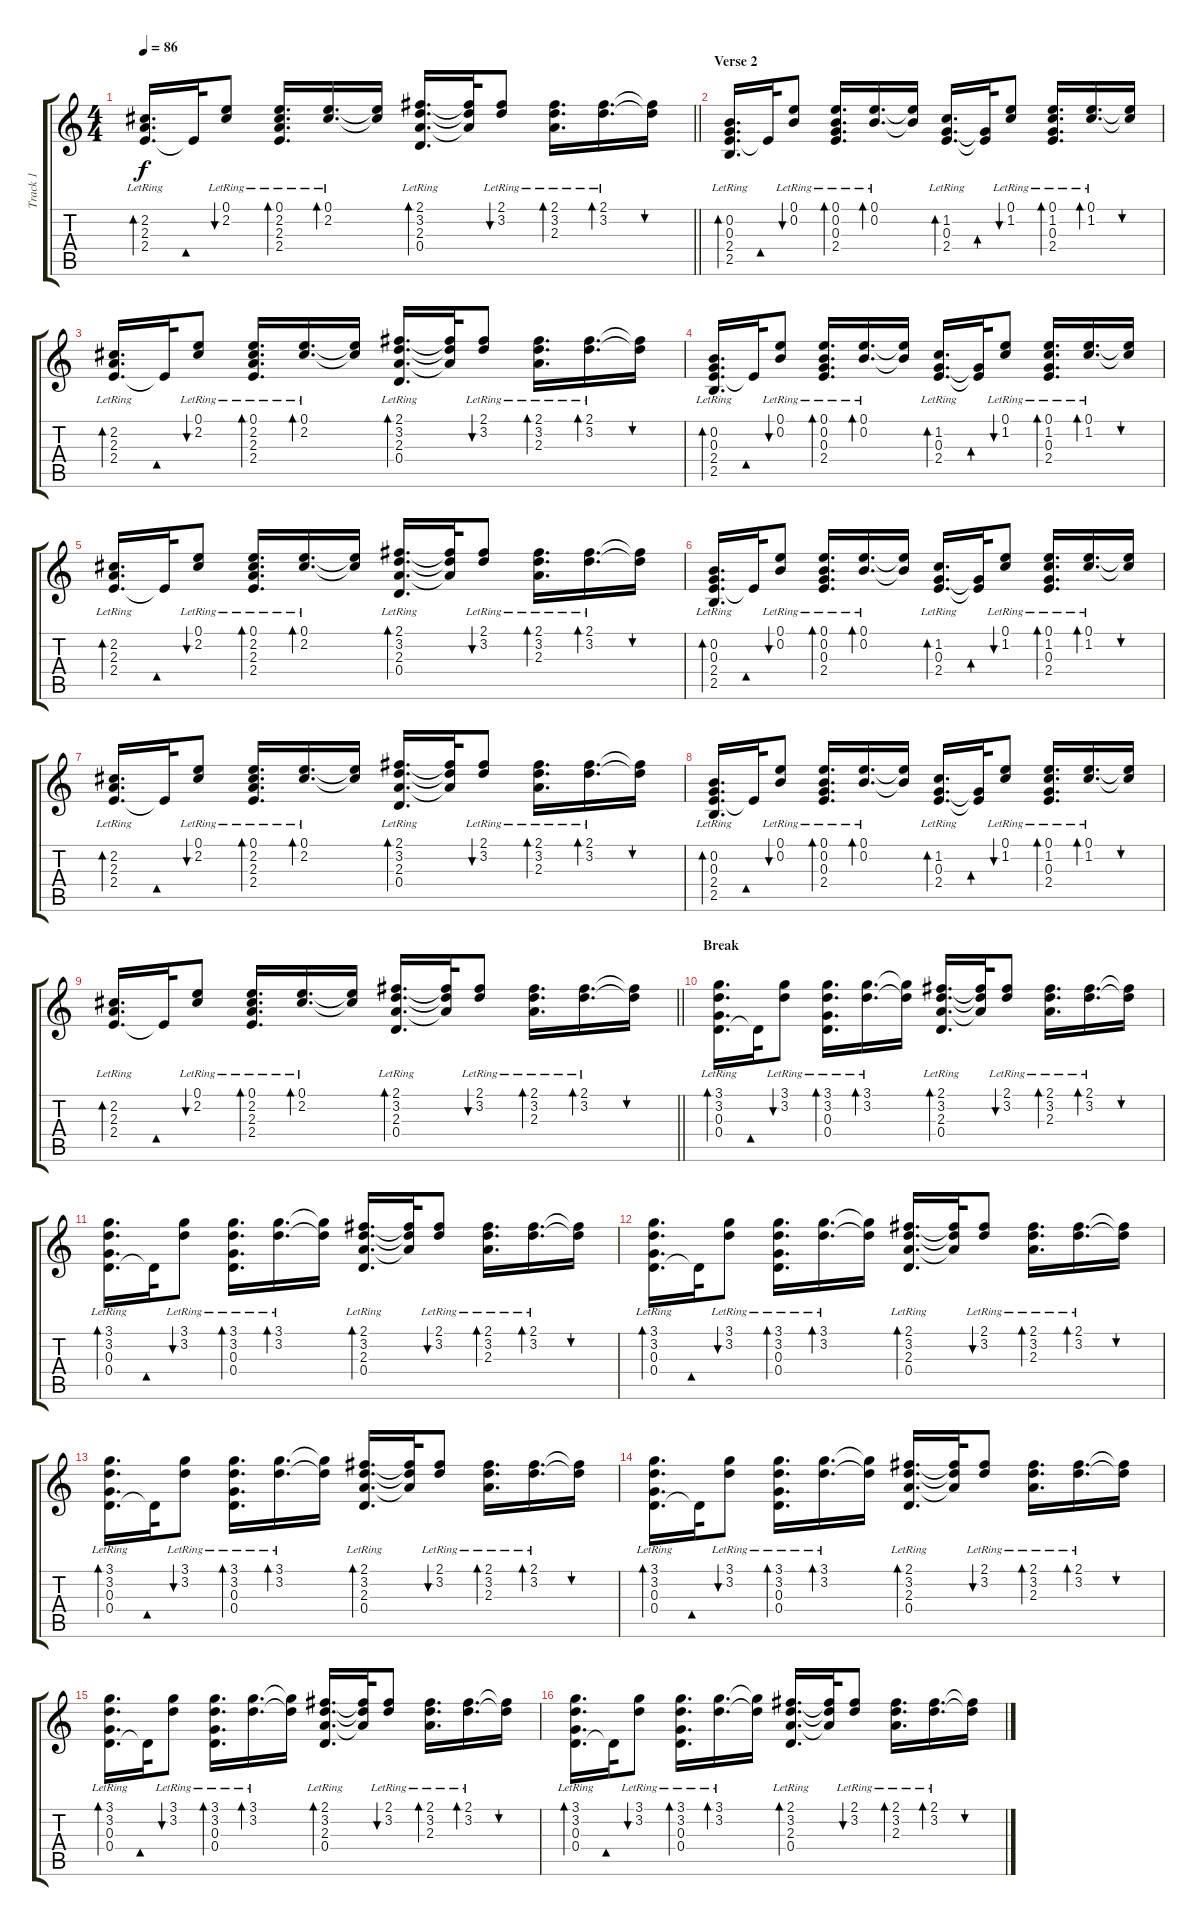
\track ("Track 1" "Track 1") {instrument acousticguitarsteel}
\staff {score tabs}
\tuning (E4 B3 G3 D3 A2 E2) {hide}
\ts (4 4)
\tempo 86
\clef g2
\barLineRight lightlight
\ks c
(2.2{lr} 2.3{lr} 2.4{lr}).16{d bd 60 dy f} 2.4{t}.32{bd 60} (0.1{lr} 2.2{lr}).8{bu 60} (0.1{lr} 2.2{lr} 2.3{lr} 2.4{lr}).16{d bd 60} (0.1{lr} 2.2{lr}).16{d bd 60} (0.1{t} 2.2{t}).16 (2.1{lr} 3.2{lr} 2.3{lr} 0.4).16{d bd 60} (2.1{t} 3.2{t} 2.3{t}).32 (2.1{lr} 3.2{lr}).8{bu 60} (2.1{lr} 3.2{lr} 2.3{lr}).16{d bd 60} (2.1{lr} 3.2{lr}).16{d bd 60} (2.1{t} 3.2{t}).16{bu 60} |
\section ("" "Verse 2")
(0.2{lr} 0.3{lr} 2.4{lr} 2.5).16{d bd 60} 2.4{t}.32{bd 60} (0.1{lr} 0.2{lr}).8{bu 60} (0.1{lr} 0.2{lr} 0.3{lr} 2.4{lr}).16{d bd 60} (0.1{lr} 0.2{lr}).16{d bd 60} (0.1{t} 0.2{t}).16 (1.2 0.3{lr} 2.4{lr}).16{d bd 60} (0.3{t} 2.4{t}).32{bd 60} (0.1{lr} 1.2{lr}).8{bu 60} (0.1{lr} 1.2{lr} 0.3{lr} 2.4{lr}).16{d bd 60} (0.1{lr} 1.2{lr}).16{d bd 60} (0.1{t} 1.2{t}).16{bu 60} |
(2.2{lr} 2.3{lr} 2.4{lr}).16{d bd 60} 2.4{t}.32{bd 60} (0.1{lr} 2.2{lr}).8{bu 60} (0.1{lr} 2.2{lr} 2.3{lr} 2.4{lr}).16{d bd 60} (0.1{lr} 2.2{lr}).16{d bd 60} (0.1{t} 2.2{t}).16 (2.1{lr} 3.2{lr} 2.3{lr} 0.4).16{d bd 60} (2.1{t} 3.2{t} 2.3{t}).32 (2.1{lr} 3.2{lr}).8{bu 60} (2.1{lr} 3.2{lr} 2.3{lr}).16{d bd 60} (2.1{lr} 3.2{lr}).16{d bd 60} (2.1{t} 3.2{t}).16{bu 60} |
(0.2{lr} 0.3{lr} 2.4{lr} 2.5).16{d bd 60} 2.4{t}.32{bd 60} (0.1{lr} 0.2{lr}).8{bu 60} (0.1{lr} 0.2{lr} 0.3{lr} 2.4{lr}).16{d bd 60} (0.1{lr} 0.2{lr}).16{d bd 60} (0.1{t} 0.2{t}).16 (1.2 0.3{lr} 2.4{lr}).16{d bd 60} (0.3{t} 2.4{t}).32{bd 60} (0.1{lr} 1.2{lr}).8{bu 60} (0.1{lr} 1.2{lr} 0.3{lr} 2.4{lr}).16{d bd 60} (0.1{lr} 1.2{lr}).16{d bd 60} (0.1{t} 1.2{t}).16{bu 60} |
(2.2{lr} 2.3{lr} 2.4{lr}).16{d bd 60} 2.4{t}.32{bd 60} (0.1{lr} 2.2{lr}).8{bu 60} (0.1{lr} 2.2{lr} 2.3{lr} 2.4{lr}).16{d bd 60} (0.1{lr} 2.2{lr}).16{d bd 60} (0.1{t} 2.2{t}).16 (2.1{lr} 3.2{lr} 2.3{lr} 0.4).16{d bd 60} (2.1{t} 3.2{t} 2.3{t}).32 (2.1{lr} 3.2{lr}).8{bu 60} (2.1{lr} 3.2{lr} 2.3{lr}).16{d bd 60} (2.1{lr} 3.2{lr}).16{d bd 60} (2.1{t} 3.2{t}).16{bu 60} |
(0.2{lr} 0.3{lr} 2.4{lr} 2.5).16{d bd 60} 2.4{t}.32{bd 60} (0.1{lr} 0.2{lr}).8{bu 60} (0.1{lr} 0.2{lr} 0.3{lr} 2.4{lr}).16{d bd 60} (0.1{lr} 0.2{lr}).16{d bd 60} (0.1{t} 0.2{t}).16 (1.2 0.3{lr} 2.4{lr}).16{d bd 60} (0.3{t} 2.4{t}).32{bd 60} (0.1{lr} 1.2{lr}).8{bu 60} (0.1{lr} 1.2{lr} 0.3{lr} 2.4{lr}).16{d bd 60} (0.1{lr} 1.2{lr}).16{d bd 60} (0.1{t} 1.2{t}).16{bu 60} |
(2.2{lr} 2.3{lr} 2.4{lr}).16{d bd 60} 2.4{t}.32{bd 60} (0.1{lr} 2.2{lr}).8{bu 60} (0.1{lr} 2.2{lr} 2.3{lr} 2.4{lr}).16{d bd 60} (0.1{lr} 2.2{lr}).16{d bd 60} (0.1{t} 2.2{t}).16 (2.1{lr} 3.2{lr} 2.3{lr} 0.4).16{d bd 60} (2.1{t} 3.2{t} 2.3{t}).32 (2.1{lr} 3.2{lr}).8{bu 60} (2.1{lr} 3.2{lr} 2.3{lr}).16{d bd 60} (2.1{lr} 3.2{lr}).16{d bd 60} (2.1{t} 3.2{t}).16{bu 60} |
(0.2{lr} 0.3{lr} 2.4{lr} 2.5).16{d bd 60} 2.4{t}.32{bd 60} (0.1{lr} 0.2{lr}).8{bu 60} (0.1{lr} 0.2{lr} 0.3{lr} 2.4{lr}).16{d bd 60} (0.1{lr} 0.2{lr}).16{d bd 60} (0.1{t} 0.2{t}).16 (1.2 0.3{lr} 2.4{lr}).16{d bd 60} (0.3{t} 2.4{t}).32{bd 60} (0.1{lr} 1.2{lr}).8{bu 60} (0.1{lr} 1.2{lr} 0.3{lr} 2.4{lr}).16{d bd 60} (0.1{lr} 1.2{lr}).16{d bd 60} (0.1{t} 1.2{t}).16{bu 60} |
\barLineRight lightlight
(2.2{lr} 2.3{lr} 2.4{lr}).16{d bd 60} 2.4{t}.32{bd 60} (0.1{lr} 2.2{lr}).8{bu 60} (0.1{lr} 2.2{lr} 2.3{lr} 2.4{lr}).16{d bd 60} (0.1{lr} 2.2{lr}).16{d bd 60} (0.1{t} 2.2{t}).16 (2.1{lr} 3.2{lr} 2.3{lr} 0.4).16{d bd 60} (2.1{t} 3.2{t} 2.3{t}).32 (2.1{lr} 3.2{lr}).8{bu 60} (2.1{lr} 3.2{lr} 2.3{lr}).16{d bd 60} (2.1{lr} 3.2{lr}).16{d bd 60} (2.1{t} 3.2{t}).16{bu 60} |
\section ("" "Break")
(3.1 3.2{lr} 0.3{lr} 0.4{lr}).16{d bd 60} 0.4{t}.32{bd 60} (3.1{lr} 3.2{lr}).8{bu 60} (3.1{lr} 3.2{lr} 0.3{lr} 0.4{lr}).16{d bd 60} (3.1{lr} 3.2{lr}).16{d bd 60} (3.1{t} 3.2{t}).16 (2.1{lr} 3.2{lr} 2.3{lr} 0.4).16{d bd 60} (2.1{t} 3.2{t} 2.3{t}).32 (2.1{lr} 3.2{lr}).8{bu 60} (2.1{lr} 3.2{lr} 2.3{lr}).16{d bd 60} (2.1{lr} 3.2{lr}).16{d bd 60} (2.1{t} 3.2{t}).16{bu 60} |
(3.1 3.2{lr} 0.3{lr} 0.4{lr}).16{d bd 60} 0.4{t}.32{bd 60} (3.1{lr} 3.2{lr}).8{bu 60} (3.1{lr} 3.2{lr} 0.3{lr} 0.4{lr}).16{d bd 60} (3.1{lr} 3.2{lr}).16{d bd 60} (3.1{t} 3.2{t}).16 (2.1{lr} 3.2{lr} 2.3{lr} 0.4).16{d bd 60} (2.1{t} 3.2{t} 2.3{t}).32 (2.1{lr} 3.2{lr}).8{bu 60} (2.1{lr} 3.2{lr} 2.3{lr}).16{d bd 60} (2.1{lr} 3.2{lr}).16{d bd 60} (2.1{t} 3.2{t}).16{bu 60} |
(3.1 3.2{lr} 0.3{lr} 0.4{lr}).16{d bd 60} 0.4{t}.32{bd 60} (3.1{lr} 3.2{lr}).8{bu 60} (3.1{lr} 3.2{lr} 0.3{lr} 0.4{lr}).16{d bd 60} (3.1{lr} 3.2{lr}).16{d bd 60} (3.1{t} 3.2{t}).16 (2.1{lr} 3.2{lr} 2.3{lr} 0.4).16{d bd 60} (2.1{t} 3.2{t} 2.3{t}).32 (2.1{lr} 3.2{lr}).8{bu 60} (2.1{lr} 3.2{lr} 2.3{lr}).16{d bd 60} (2.1{lr} 3.2{lr}).16{d bd 60} (2.1{t} 3.2{t}).16{bu 60} |
(3.1 3.2{lr} 0.3{lr} 0.4{lr}).16{d bd 60} 0.4{t}.32{bd 60} (3.1{lr} 3.2{lr}).8{bu 60} (3.1{lr} 3.2{lr} 0.3{lr} 0.4{lr}).16{d bd 60} (3.1{lr} 3.2{lr}).16{d bd 60} (3.1{t} 3.2{t}).16 (2.1{lr} 3.2{lr} 2.3{lr} 0.4).16{d bd 60} (2.1{t} 3.2{t} 2.3{t}).32 (2.1{lr} 3.2{lr}).8{bu 60} (2.1{lr} 3.2{lr} 2.3{lr}).16{d bd 60} (2.1{lr} 3.2{lr}).16{d bd 60} (2.1{t} 3.2{t}).16{bu 60} |
(3.1 3.2{lr} 0.3{lr} 0.4{lr}).16{d bd 60} 0.4{t}.32{bd 60} (3.1{lr} 3.2{lr}).8{bu 60} (3.1{lr} 3.2{lr} 0.3{lr} 0.4{lr}).16{d bd 60} (3.1{lr} 3.2{lr}).16{d bd 60} (3.1{t} 3.2{t}).16 (2.1{lr} 3.2{lr} 2.3{lr} 0.4).16{d bd 60} (2.1{t} 3.2{t} 2.3{t}).32 (2.1{lr} 3.2{lr}).8{bu 60} (2.1{lr} 3.2{lr} 2.3{lr}).16{d bd 60} (2.1{lr} 3.2{lr}).16{d bd 60} (2.1{t} 3.2{t}).16{bu 60} |
(3.1 3.2{lr} 0.3{lr} 0.4{lr}).16{d bd 60} 0.4{t}.32{bd 60} (3.1{lr} 3.2{lr}).8{bu 60} (3.1{lr} 3.2{lr} 0.3{lr} 0.4{lr}).16{d bd 60} (3.1{lr} 3.2{lr}).16{d bd 60} (3.1{t} 3.2{t}).16 (2.1{lr} 3.2{lr} 2.3{lr} 0.4).16{d bd 60} (2.1{t} 3.2{t} 2.3{t}).32 (2.1{lr} 3.2{lr}).8{bu 60} (2.1{lr} 3.2{lr} 2.3{lr}).16{d bd 60} (2.1{lr} 3.2{lr}).16{d bd 60} (2.1{t} 3.2{t}).16{bu 60} |
(3.1 3.2{lr} 0.3{lr} 0.4{lr}).16{d bd 60} 0.4{t}.32{bd 60} (3.1{lr} 3.2{lr}).8{bu 60} (3.1{lr} 3.2{lr} 0.3{lr} 0.4{lr}).16{d bd 60} (3.1{lr} 3.2{lr}).16{d bd 60} (3.1{t} 3.2{t}).16 (2.1{lr} 3.2{lr} 2.3{lr} 0.4).16{d bd 60} (2.1{t} 3.2{t} 2.3{t}).32 (2.1{lr} 3.2{lr}).8{bu 60} (2.1{lr} 3.2{lr} 2.3{lr}).16{d bd 60} (2.1{lr} 3.2{lr}).16{d bd 60} (2.1{t} 3.2{t}).16{bu 60}
